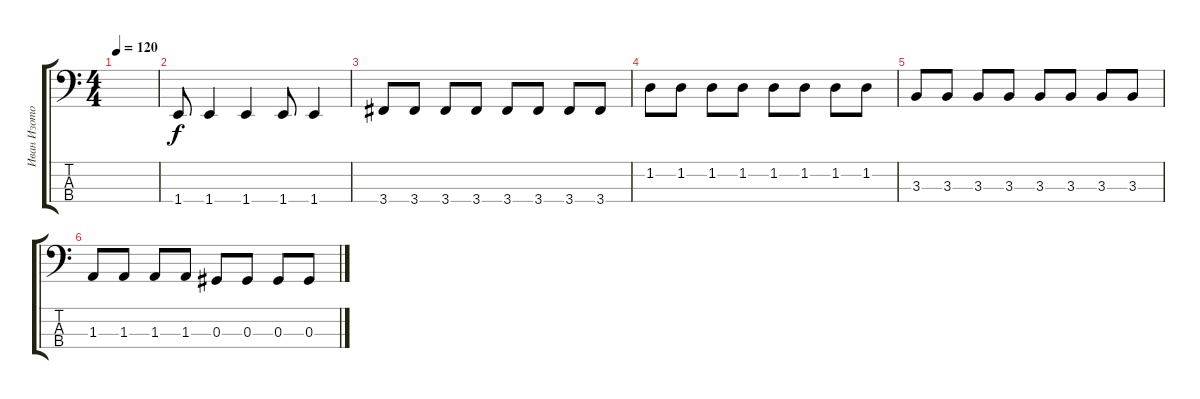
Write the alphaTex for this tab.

\track ("Иван Изотов               (Бас-гитара)" "Иван Изото") {instrument electricbassfinger}
\staff {score tabs}
\tuning (Gb2 Db2 Ab1 Eb1) {hide}
\ts (4 4)
\tempo 120
\clef f4
\ks c
|
1.4.8 1.4.4 1.4.4 1.4.8 1.4.4 |
3.4.8 3.4.8 3.4.8 3.4.8 3.4.8 3.4.8 3.4.8 3.4.8 |
1.2.8 1.2.8 1.2.8 1.2.8 1.2.8 1.2.8 1.2.8 1.2.8 |
3.3.8 3.3.8 3.3.8 3.3.8 3.3.8 3.3.8 3.3.8 3.3.8 |
1.3.8 1.3.8 1.3.8 1.3.8 0.3.8 0.3.8 0.3.8 0.3.8
